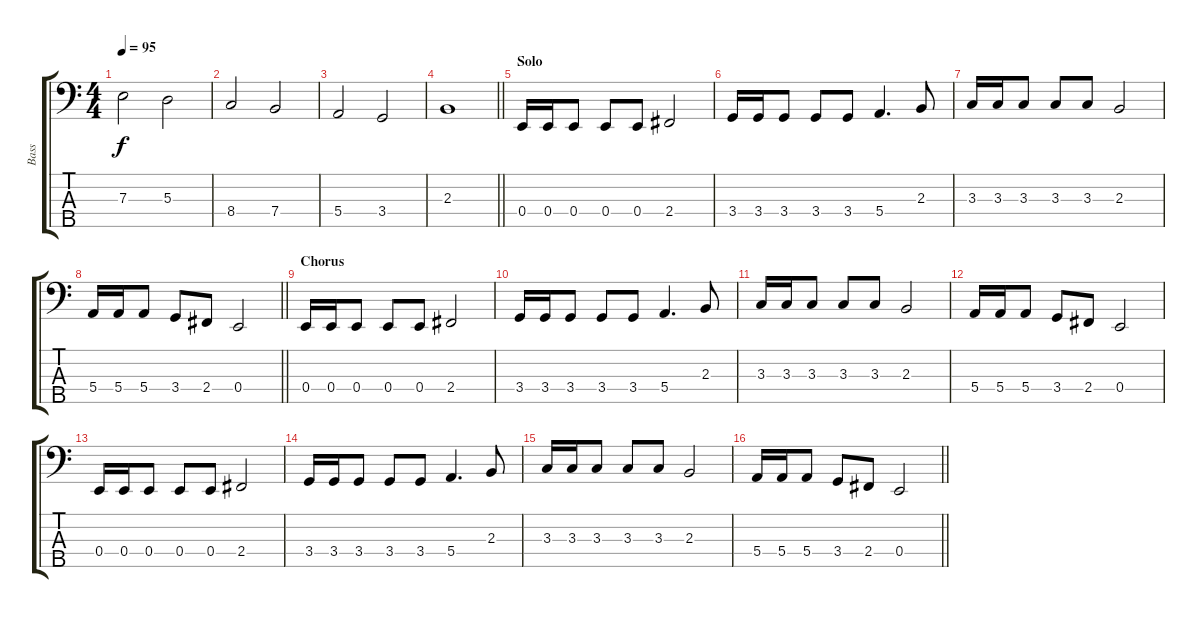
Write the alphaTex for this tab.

\track ("Bass" "Bass") {instrument electricbassfinger}
\staff {score tabs}
\tuning (G2 D2 A1 E1 B0) {hide}
\ts (4 4)
\tempo 95
\clef f4
\ks c
7.3.2{dy f} 5.3.2 |
8.4.2 7.4.2 |
5.4.2 3.4.2 |
\barLineRight lightlight
2.3.1 |
\section ("" "Solo")
0.4.16 0.4.16 0.4.8 0.4.8 0.4.8 2.4.2 |
3.4.16 3.4.16 3.4.8 3.4.8 3.4.8 5.4.4{d} 2.3.8 |
3.3.16 3.3.16 3.3.8 3.3.8 3.3.8 2.3.2 |
\barLineRight lightlight
5.4.16 5.4.16 5.4.8 3.4.8 2.4.8 0.4.2 |
\section ("" "Chorus")
0.4.16 0.4.16 0.4.8 0.4.8 0.4.8 2.4.2 |
3.4.16 3.4.16 3.4.8 3.4.8 3.4.8 5.4.4{d} 2.3.8 |
3.3.16 3.3.16 3.3.8 3.3.8 3.3.8 2.3.2 |
5.4.16 5.4.16 5.4.8 3.4.8 2.4.8 0.4.2 |
0.4.16 0.4.16 0.4.8 0.4.8 0.4.8 2.4.2 |
3.4.16 3.4.16 3.4.8 3.4.8 3.4.8 5.4.4{d} 2.3.8 |
3.3.16 3.3.16 3.3.8 3.3.8 3.3.8 2.3.2 |
\barLineRight lightlight
5.4.16 5.4.16 5.4.8 3.4.8 2.4.8 0.4.2
